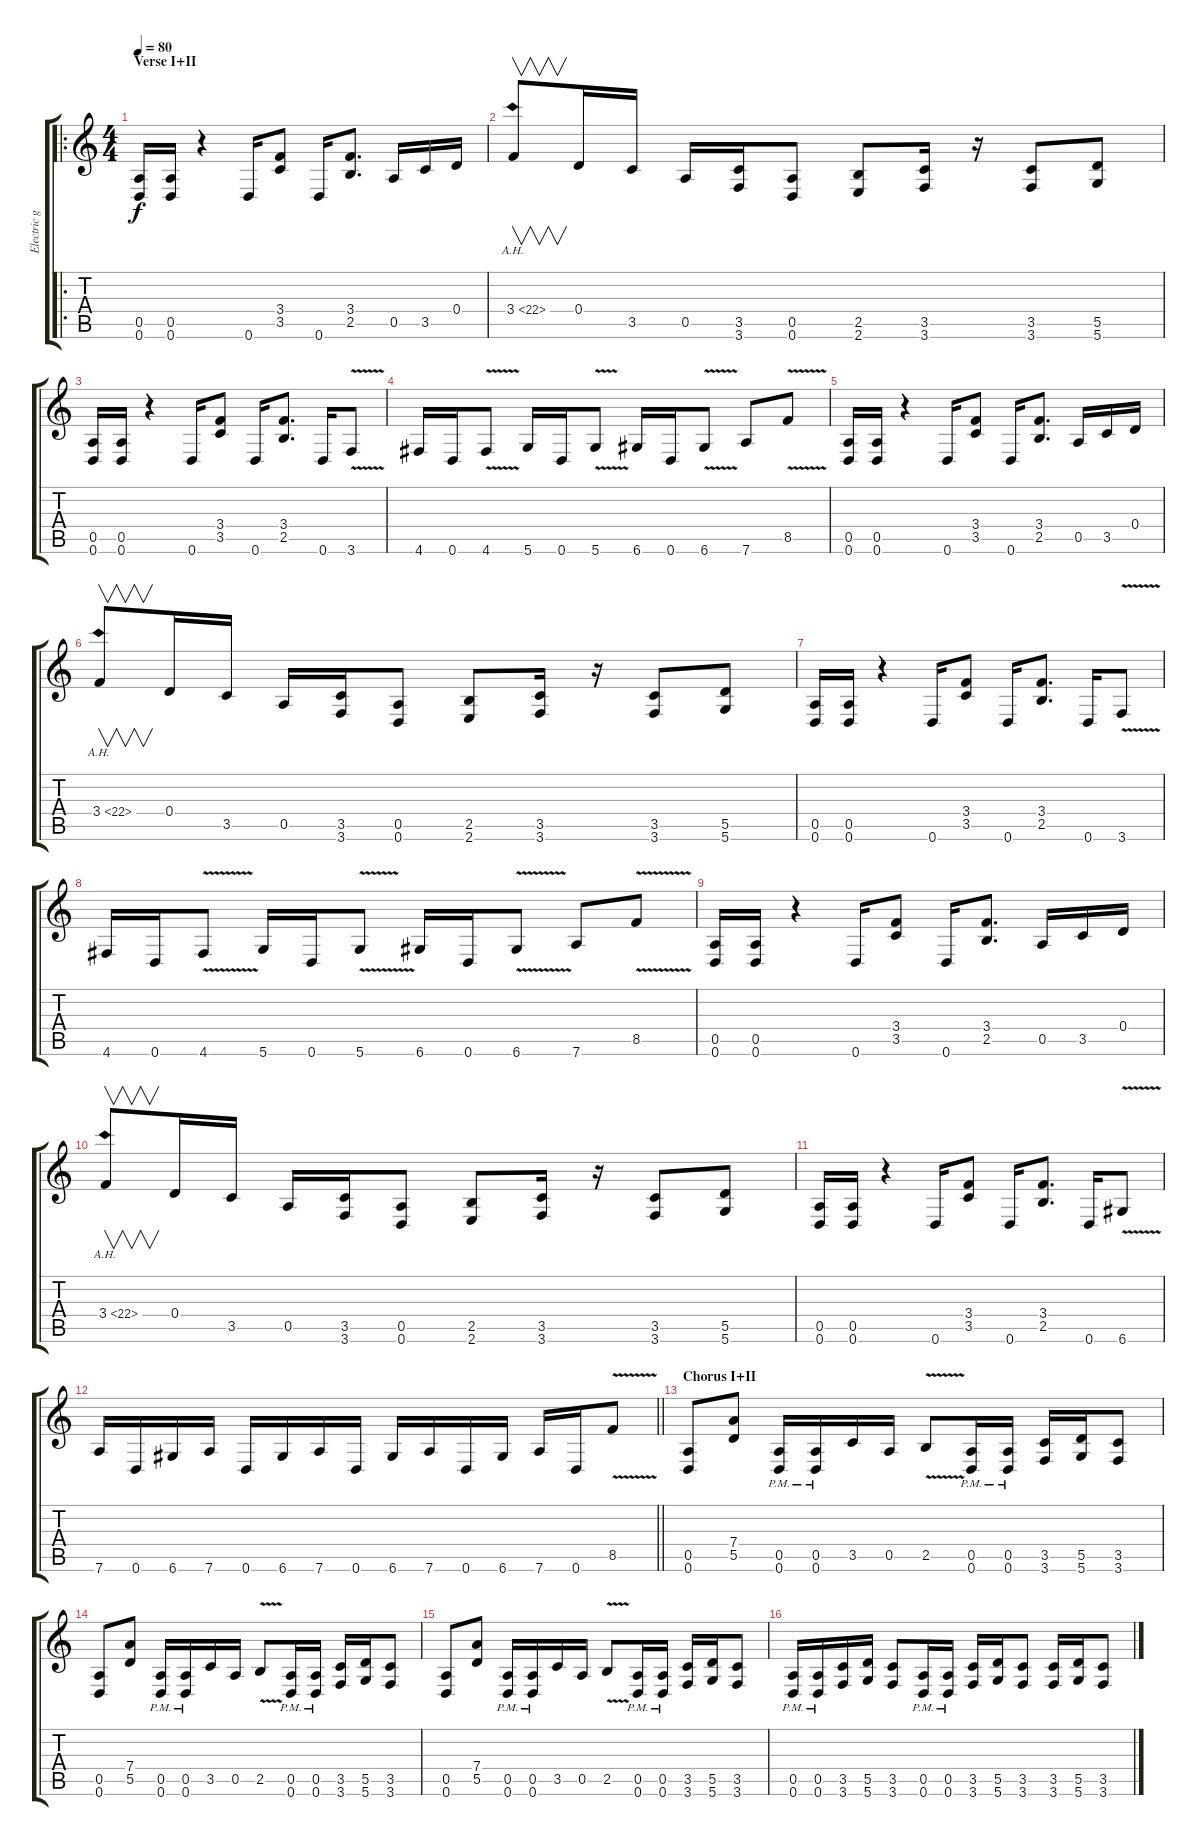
\track ("Electric guitar" "Electric g") {instrument distortionguitar}
\staff {score tabs}
\tuning (E4 B3 G3 D3 A2 D2) {hide}
\ro
\ts (4 4)
\section ("" "Verse I+II")
\tempo 80
\clef g2
\ks c
(0.5 0.6).16{dy f} (0.5 0.6).16 r.4 0.6.16 (3.4 3.5).8 0.6.16 (3.4 2.5).8{d} 0.5.16 3.5.16 0.4.16 |
3.4{ah 19}.8{v} 0.4.16 3.5.16 0.5.16 (3.5 3.6).16 (0.5 0.6).8 (2.5 2.6).8 (3.5 3.6).16 r.16 (3.5 3.6).8 (5.5 5.6).8 |
(0.5 0.6).16 (0.5 0.6).16 r.4 0.6.16 (3.4 3.5).8 0.6.16 (3.4 2.5).8{d} 0.6.16 3.6{v}.8 |
4.6.16 0.6.16 4.6{v}.8 5.6.16 0.6.16 5.6{v}.8 6.6.16 0.6.16 6.6{v}.8 7.6.8 8.5{v}.8 |
(0.5 0.6).16 (0.5 0.6).16 r.4 0.6.16 (3.4 3.5).8 0.6.16 (3.4 2.5).8{d} 0.5.16 3.5.16 0.4.16 |
3.4{ah 19}.8{v} 0.4.16 3.5.16 0.5.16 (3.5 3.6).16 (0.5 0.6).8 (2.5 2.6).8 (3.5 3.6).16 r.16 (3.5 3.6).8 (5.5 5.6).8 |
(0.5 0.6).16 (0.5 0.6).16 r.4 0.6.16 (3.4 3.5).8 0.6.16 (3.4 2.5).8{d} 0.6.16 3.6{v}.8 |
4.6.16 0.6.16 4.6{v}.8 5.6.16 0.6.16 5.6{v}.8 6.6.16 0.6.16 6.6{v}.8 7.6.8 8.5{v}.8 |
(0.5 0.6).16 (0.5 0.6).16 r.4 0.6.16 (3.4 3.5).8 0.6.16 (3.4 2.5).8{d} 0.5.16 3.5.16 0.4.16 |
3.4{ah 19}.8{v} 0.4.16 3.5.16 0.5.16 (3.5 3.6).16 (0.5 0.6).8 (2.5 2.6).8 (3.5 3.6).16 r.16 (3.5 3.6).8 (5.5 5.6).8 |
(0.5 0.6).16 (0.5 0.6).16 r.4 0.6.16 (3.4 3.5).8 0.6.16 (3.4 2.5).8{d} 0.6.16 6.6{v}.8 |
\barLineRight lightlight
7.6.16 0.6.16 6.6.16 7.6.16 0.6.16 6.6.16 7.6.16 0.6.16 6.6.16 7.6.16 0.6.16 6.6.16 7.6.16 0.6.16 8.5{v}.8 |
\section ("" "Chorus I+II")
(0.5 0.6).8{volume 13 instrument distortionguitar} (7.4 5.5).8 (0.5{pm} 0.6{pm}).16 (0.5{pm} 0.6{pm}).16 3.5.16 0.5.16 2.5{v}.8 (0.5{pm} 0.6{pm}).16 (0.5{pm} 0.6{pm}).16 (3.5 3.6).16 (5.5 5.6).16 (3.5 3.6).8 |
(0.5 0.6).8 (7.4 5.5).8 (0.5{pm} 0.6{pm}).16 (0.5{pm} 0.6{pm}).16 3.5.16 0.5.16 2.5{v}.8 (0.5{pm} 0.6{pm}).16 (0.5{pm} 0.6{pm}).16 (3.5 3.6).16 (5.5 5.6).16 (3.5 3.6).8 |
(0.5 0.6).8 (7.4 5.5).8 (0.5{pm} 0.6{pm}).16 (0.5{pm} 0.6{pm}).16 3.5.16 0.5.16 2.5{v}.8 (0.5{pm} 0.6{pm}).16 (0.5{pm} 0.6{pm}).16 (3.5 3.6).16 (5.5 5.6).16 (3.5 3.6).8 |
(0.5{pm} 0.6{pm}).16 (0.5{pm} 0.6{pm}).16 (3.5 3.6).16 (5.5 5.6).16 (3.5 3.6).8 (0.5{pm} 0.6{pm}).16 (0.5{pm} 0.6{pm}).16 (3.5 3.6).16 (5.5 5.6).16 (3.5 3.6).8 (3.5 3.6).16 (5.5 5.6).16 (3.5 3.6).8
